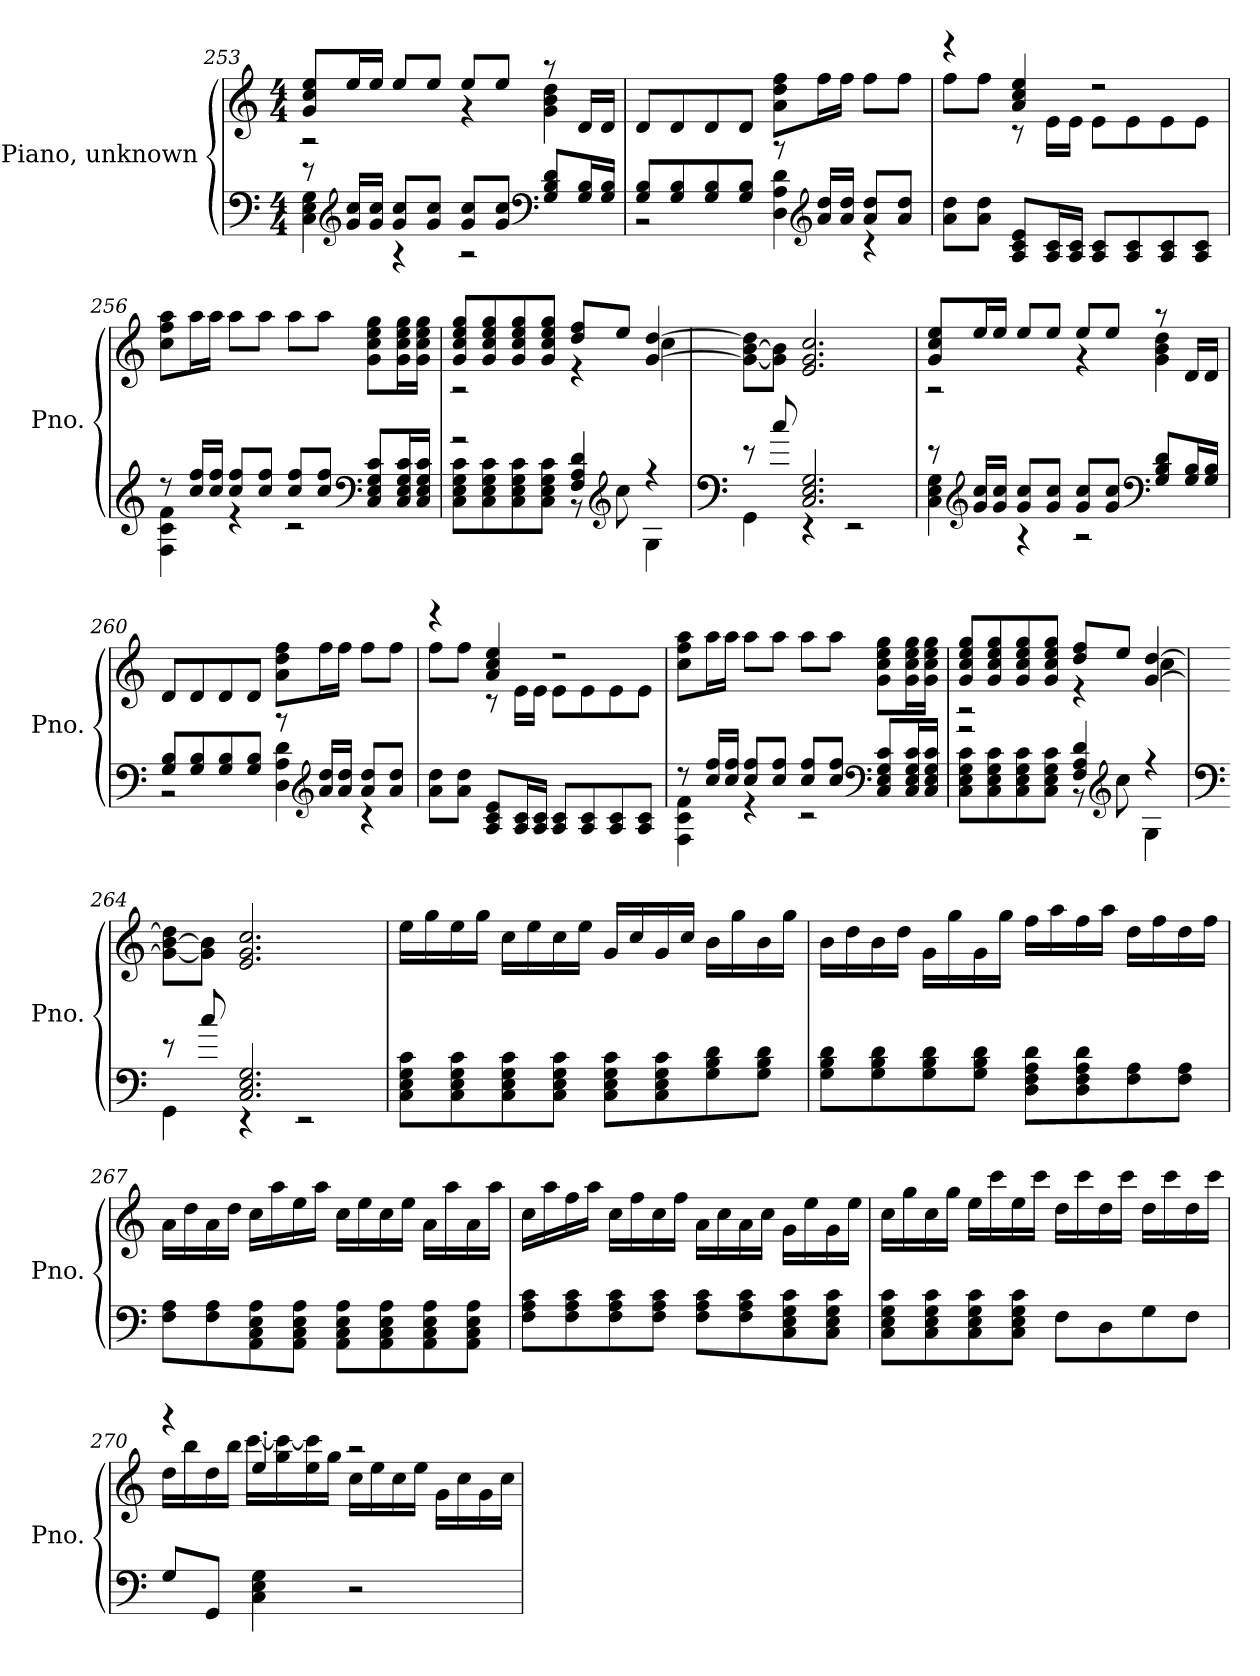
**kern	**kern
*part1	*part1
*staff2	*staff1
*I"Piano, unknown	*
*I'Pno.	*
*clefF4	*clefG2
*k[]	*k[]
*M4/4	*M4/4
=253	=253
*^	*^
8r	4C\ 4E\ 4G\	8g/ 8cc/ 8ee/L	2r
*clefG2	*	*	*
16g/ 16cc/LL	.	16ee/L	.
16g/ 16cc/JJ	.	16ee/JJ	.
8g/ 8cc/L	4r	8ee/L	.
8g/ 8cc/J	.	8ee/J	.
8g/ 8cc/L	2r	8ee/L	4r
8g/ 8cc/J	.	8ee/J	.
*clefF4	*	*	*
8G/ 8B/ 8d/L	.	8r	4g\ 4b\ 4dd\
16G/ 16B/L	.	16d/LL	.
16G/ 16B/JJ	.	16d/JJ	.
*	*	*v	*v
!!LO:LB:g=z
=254	=254	=254
8G/ 8B/L	2r	8d/L
8G/ 8B/	.	8d/
8G/ 8B/	.	8d/
8G/ 8B/J	.	8d/J
8r	4D\ 4A\ 4d\	8a\ 8dd\ 8ff\L
*clefG2	*	*
16a/ 16dd/LL	.	16ff\L
16a/ 16dd/JJ	.	16ff\JJ
8a/ 8dd/L	4r	8ff\L
8a/ 8dd/J	.	8ff\J
*v	*v	*
=255	=255
*	*^
8a\ 8dd\L	4r	8ff\L
8a\ 8dd\J	.	8ff\J
8A/ 8c/ 8e/L	4a/ 4cc/ 4ee/	8r
16A/ 16c/L	.	16e\LL
16A/ 16c/JJ	.	16e\JJ
8A/ 8c/L	2r	8e\L
8A/ 8c/	.	8e\
8A/ 8c/	.	8e\
8A/ 8c/J	.	8e\J
*	*v	*v
=256	=256
*^	*
8r	4F\ 4c\ 4f\	8cc\ 8ff\ 8aa\L
16cc/ 16ff/LL	.	16aa\L
16cc/ 16ff/JJ	.	16aa\JJ
8cc/ 8ff/L	4r	8aa\L
8cc/ 8ff/J	.	8aa\J
8cc/ 8ff/L	2r	8aa\L
8cc/ 8ff/J	.	8aa\J
*clefF4	*	*
8C/ 8E/ 8G/ 8c/L	.	8g\ 8cc\ 8ee\ 8gg\L
16C/ 16E/ 16G/ 16c/L	.	16g\ 16cc\ 16ee\ 16gg\L
16C/ 16E/ 16G/ 16c/JJ	.	16g\ 16cc\ 16ee\ 16gg\JJ
!!LO:LB:g=z
=257	=257	=257
*	*	*^
2r	8C\ 8E\ 8G\ 8c\L	8g/ 8cc/ 8ee/ 8gg/L	2r
.	8C\ 8E\ 8G\ 8c\	8g/ 8cc/ 8ee/ 8gg/	.
.	8C\ 8E\ 8G\ 8c\	8g/ 8cc/ 8ee/ 8gg/	.
.	8C\ 8E\ 8G\ 8c\J	8g/ 8cc/ 8ee/ 8gg/J	.
4F/ 4A/ 4d/	8r	8dd/ 8ff/L	4r
*clefG2	*	*	*
.	8cc\	8ee/J	.
4r	4G\	[4g/ [4dd/	4cc\
*	*	*v	*v
=258	=258	=258
*clefF4	*	*
8r	4GG\	8g\_ [8b\ 8dd\]L
8cc/	.	8g\] 8b\]J
2.C/ 2.E/ 2.G/	4r	2.e/ 2.g/ 2.cc/
.	2r	.
=259	=259	=259
*	*	*^
8r	4C\ 4E\ 4G\	8g/ 8cc/ 8ee/L	2r
*clefG2	*	*	*
16g/ 16cc/LL	.	16ee/L	.
16g/ 16cc/JJ	.	16ee/JJ	.
8g/ 8cc/L	4r	8ee/L	.
8g/ 8cc/J	.	8ee/J	.
8g/ 8cc/L	2r	8ee/L	4r
8g/ 8cc/J	.	8ee/J	.
*clefF4	*	*	*
8G/ 8B/ 8d/L	.	8r	4g\ 4b\ 4dd\
16G/ 16B/L	.	16d/LL	.
16G/ 16B/JJ	.	16d/JJ	.
*	*	*v	*v
=260	=260	=260
8G/ 8B/L	2r	8d/L
8G/ 8B/	.	8d/
8G/ 8B/	.	8d/
8G/ 8B/J	.	8d/J
8r	4D\ 4A\ 4d\	8a\ 8dd\ 8ff\L
*clefG2	*	*
16a/ 16dd/LL	.	16ff\L
16a/ 16dd/JJ	.	16ff\JJ
8a/ 8dd/L	4r	8ff\L
8a/ 8dd/J	.	8ff\J
*v	*v	*
!!LO:LB:g=z
=261	=261
*	*^
8a\ 8dd\L	4r	8ff\L
8a\ 8dd\J	.	8ff\J
8A/ 8c/ 8e/L	4a/ 4cc/ 4ee/	8r
16A/ 16c/L	.	16e\LL
16A/ 16c/JJ	.	16e\JJ
8A/ 8c/L	2r	8e\L
8A/ 8c/	.	8e\
8A/ 8c/	.	8e\
8A/ 8c/J	.	8e\J
*	*v	*v
=262	=262
*^	*
8r	4F\ 4c\ 4f\	8cc\ 8ff\ 8aa\L
16cc/ 16ff/LL	.	16aa\L
16cc/ 16ff/JJ	.	16aa\JJ
8cc/ 8ff/L	4r	8aa\L
8cc/ 8ff/J	.	8aa\J
8cc/ 8ff/L	2r	8aa\L
8cc/ 8ff/J	.	8aa\J
*clefF4	*	*
8C/ 8E/ 8G/ 8c/L	.	8g\ 8cc\ 8ee\ 8gg\L
16C/ 16E/ 16G/ 16c/L	.	16g\ 16cc\ 16ee\ 16gg\L
16C/ 16E/ 16G/ 16c/JJ	.	16g\ 16cc\ 16ee\ 16gg\JJ
=263	=263	=263
*	*	*^
2r	8C\ 8E\ 8G\ 8c\L	8g/ 8cc/ 8ee/ 8gg/L	2r
.	8C\ 8E\ 8G\ 8c\	8g/ 8cc/ 8ee/ 8gg/	.
.	8C\ 8E\ 8G\ 8c\	8g/ 8cc/ 8ee/ 8gg/	.
.	8C\ 8E\ 8G\ 8c\J	8g/ 8cc/ 8ee/ 8gg/J	.
4F/ 4A/ 4d/	8r	8dd/ 8ff/L	4r
*clefG2	*	*	*
.	8cc\	8ee/J	.
4r	4G\	[4g/ [4dd/	4cc\
*	*	*v	*v
!!LO:LB:g=z
=264	=264	=264
*clefF4	*	*
8r	4GG\	8g\_ [8b\ 8dd\]L
8cc/	.	8g\] 8b\]J
2.C/ 2.E/ 2.G/	4r	2.e/ 2.g/ 2.cc/
.	2r	.
*v	*v	*
=265	=265
8C\ 8E\ 8G\ 8c\L	16ee\LL
.	16gg\
8C\ 8E\ 8G\ 8c\	16ee\
.	16gg\JJ
8C\ 8E\ 8G\ 8c\	16cc\LL
.	16ee\
8C\ 8E\ 8G\ 8c\J	16cc\
.	16ee\JJ
8C\ 8E\ 8G\ 8c\L	16g/LL
.	16cc/
8C\ 8E\ 8G\ 8c\	16g/
.	16cc/JJ
8G\ 8B\ 8d\	16b\LL
.	16gg\
8G\ 8B\ 8d\J	16b\
.	16gg\JJ
=266	=266
8G\ 8B\ 8d\L	16b\LL
.	16dd\
8G\ 8B\ 8d\	16b\
.	16dd\JJ
8G\ 8B\ 8d\	16g\LL
.	16gg\
8G\ 8B\ 8d\J	16g\
.	16gg\JJ
8D\ 8F\ 8A\ 8d\L	16ff\LL
.	16aa\
8D\ 8F\ 8A\ 8d\	16ff\
.	16aa\JJ
8F\ 8A\	16dd\LL
.	16ff\
8F\ 8A\J	16dd\
.	16ff\JJ
!!LO:LB:g=z
=267	=267
8F\ 8A\L	16a\LL
.	16dd\
8F\ 8A\	16a\
.	16dd\JJ
8AA\ 8C\ 8E\ 8A\	16cc\LL
.	16aa\
8AA\ 8C\ 8E\ 8A\J	16ee\
.	16aa\JJ
8AA\ 8C\ 8E\ 8A\L	16cc\LL
.	16ee\
8AA\ 8C\ 8E\ 8A\	16cc\
.	16ee\JJ
8AA\ 8C\ 8E\ 8A\	16a\LL
.	16aa\
8AA\ 8C\ 8E\ 8A\J	16a\
.	16aa\JJ
=268	=268
8F\ 8A\ 8c\L	16cc\LL
.	16aa\
8F\ 8A\ 8c\	16ff\
.	16aa\JJ
8F\ 8A\ 8c\	16cc\LL
.	16ff\
8F\ 8A\ 8c\J	16cc\
.	16ff\JJ
8F\ 8A\ 8c\L	16a\LL
.	16cc\
8F\ 8A\ 8c\	16a\
.	16cc\JJ
8C\ 8E\ 8G\ 8c\	16g\LL
.	16ee\
8C\ 8E\ 8G\ 8c\J	16g\
.	16ee\JJ
=269	=269
8C\ 8E\ 8G\ 8c\L	16cc\LL
.	16gg\
8C\ 8E\ 8G\ 8c\	16cc\
.	16gg\JJ
8C\ 8E\ 8G\ 8c\	16ee\LL
.	16ccc\
8C\ 8E\ 8G\ 8c\J	16ee\
.	16ccc\JJ
8F\L	16dd\LL
.	16ccc\
8D\	16dd\
.	16ccc\JJ
8G\	16dd\LL
.	16ccc\
8F\J	16dd\
.	16ccc\JJ
!!LO:PB:g=z
=270	=270
*	*^
8G/L	4r	16dd\LL
.	.	16bb\
8GG/J	.	16dd\
.	.	16bb\JJ
4C\ 4E\ 4G\	4ee'/	[16ccc\LL
.	.	16gg\ 16ccc\_
.	.	16ee\ 16ccc\]
.	.	16gg\JJ
2r	2r	16cc\LL
.	.	16ee\
.	.	16cc\
.	.	16ee\JJ
.	.	16g\LL
.	.	16cc\
.	.	16g\
.	.	16cc\JJ
*	*v	*v
=	=
*-	*-
